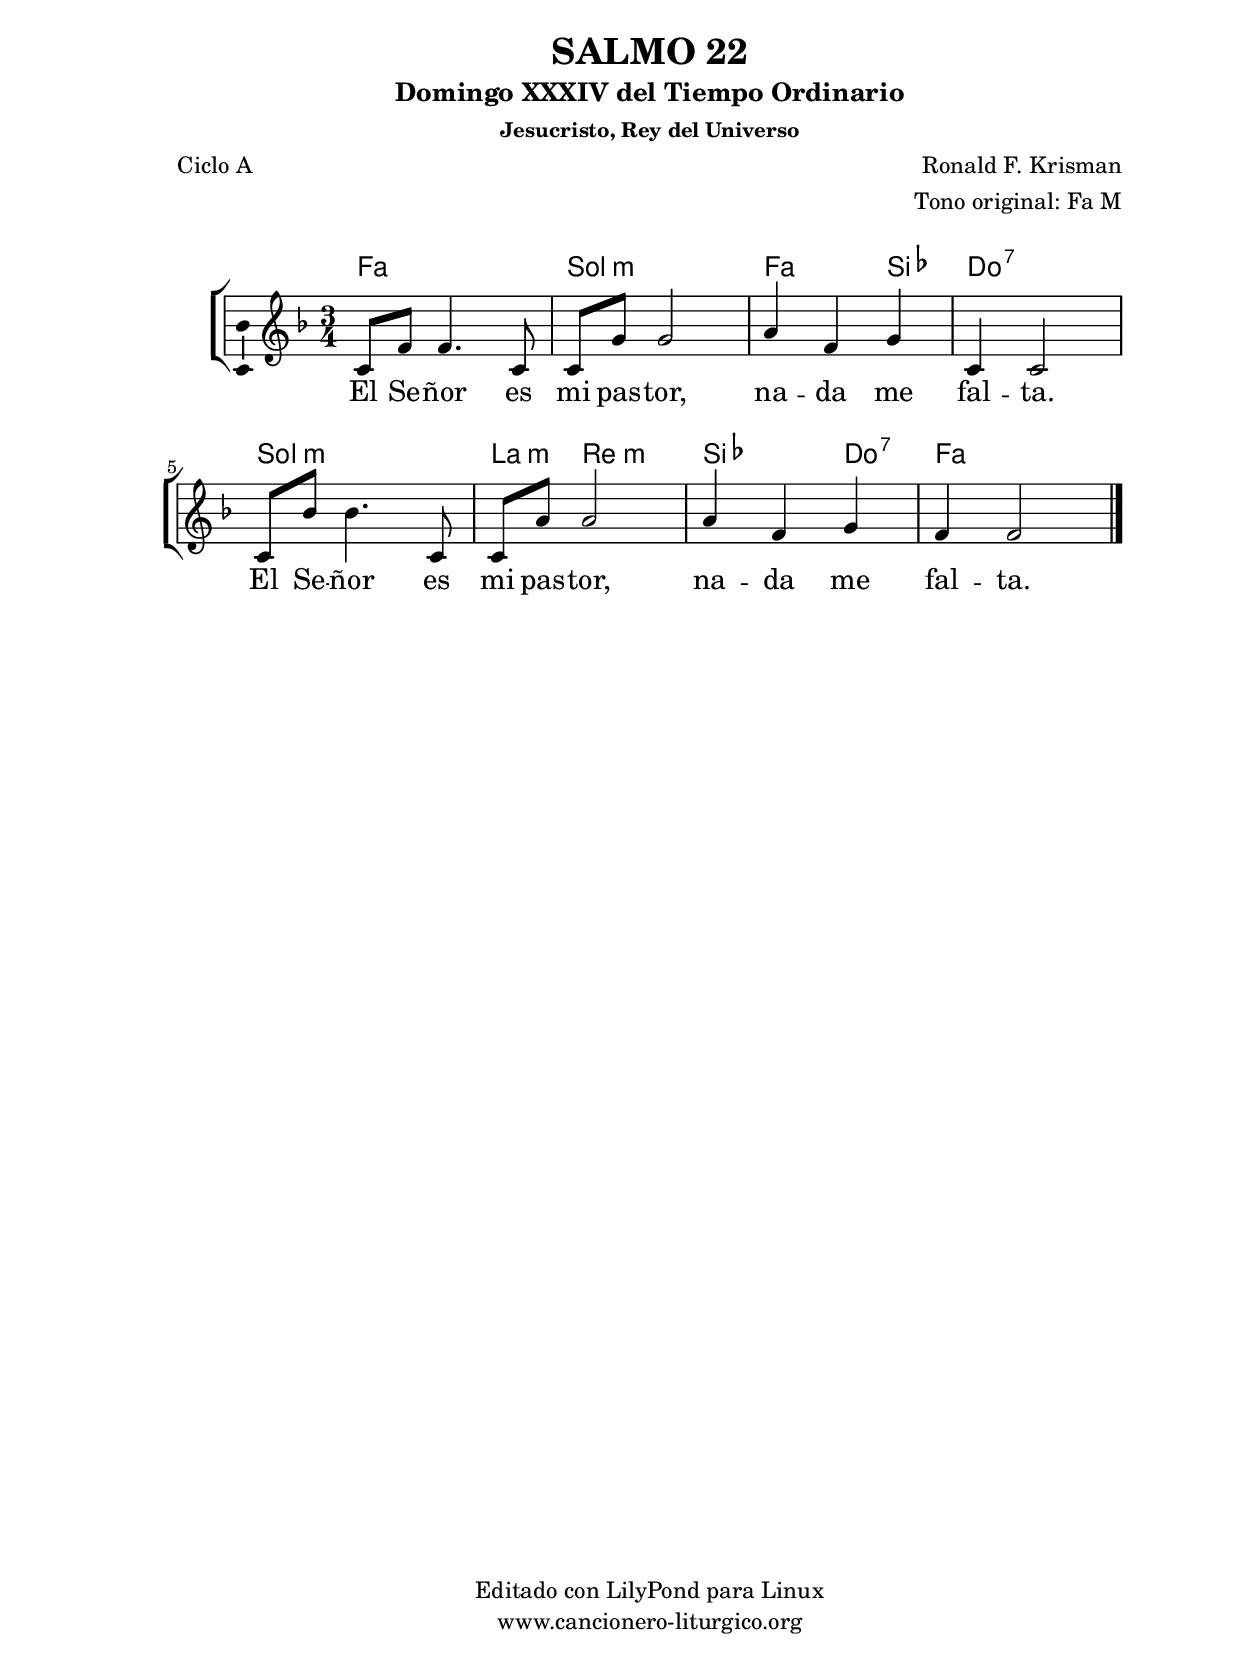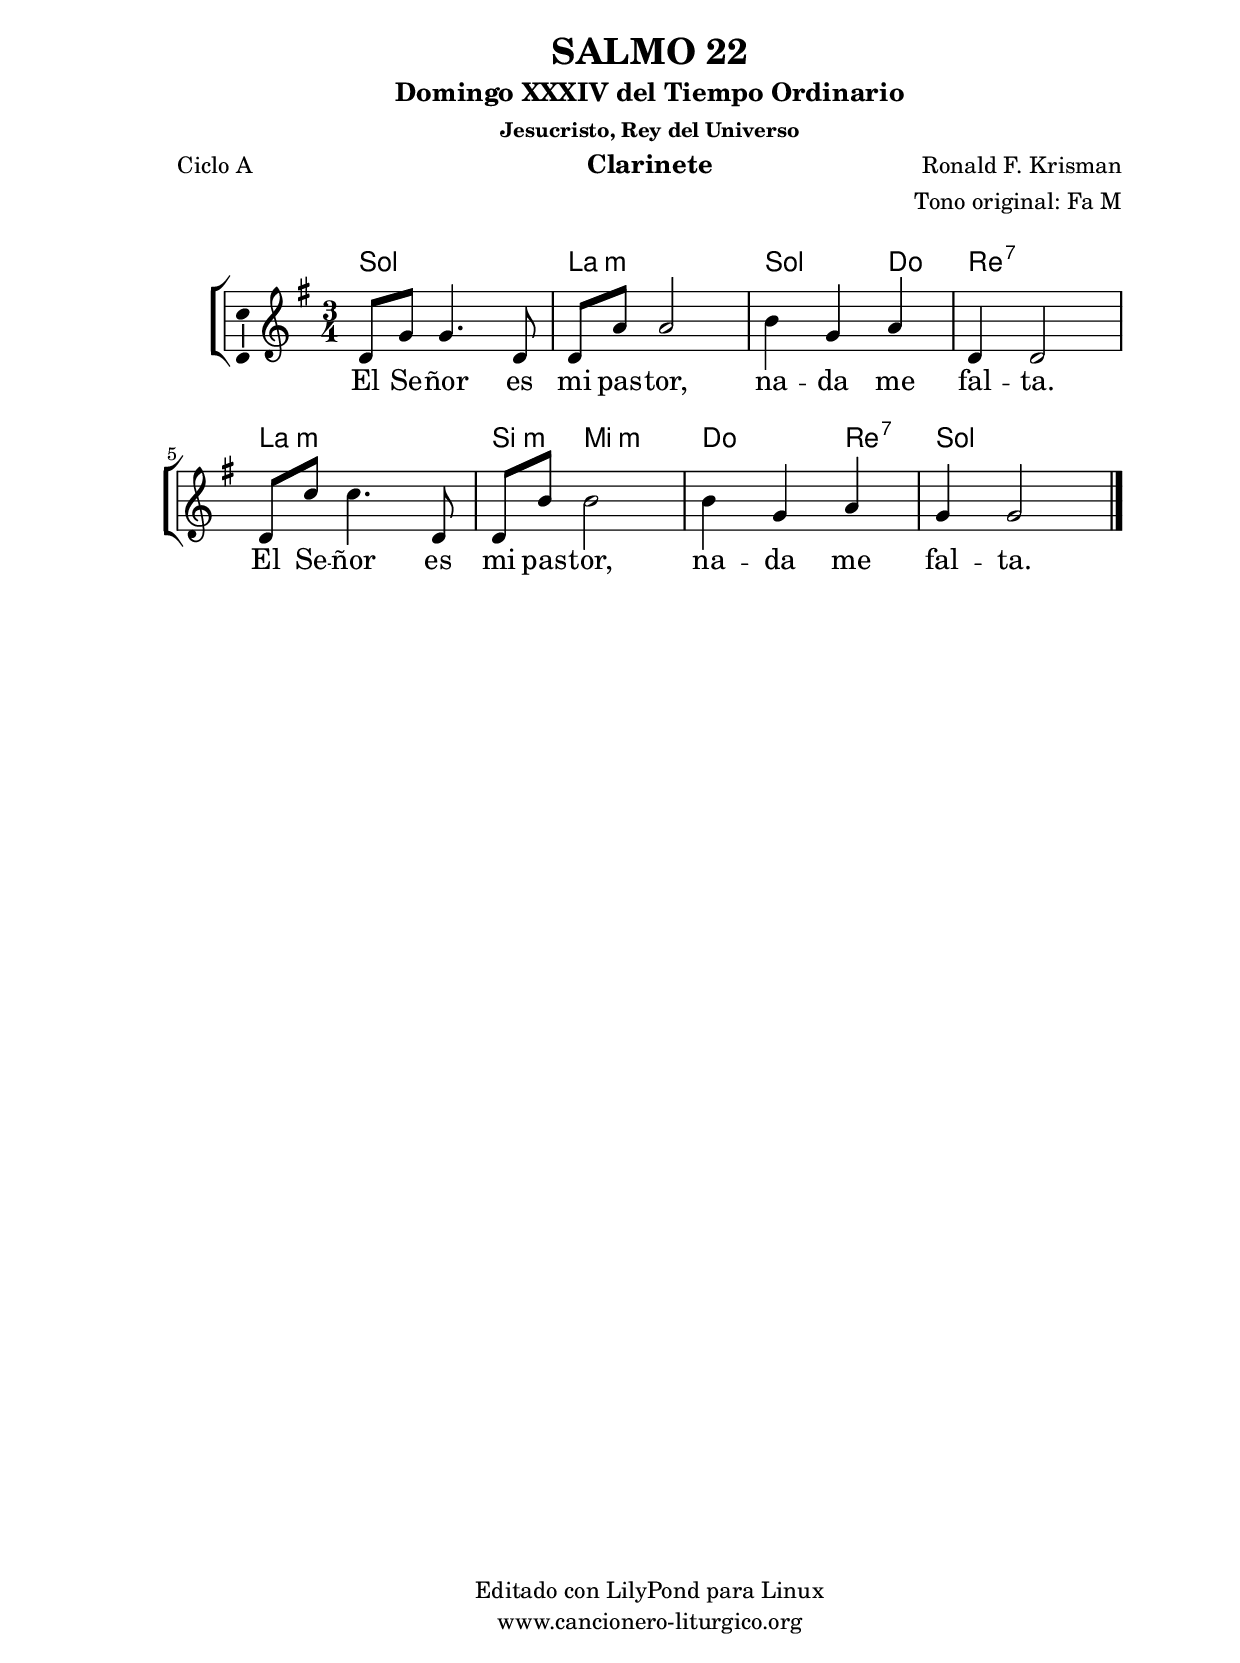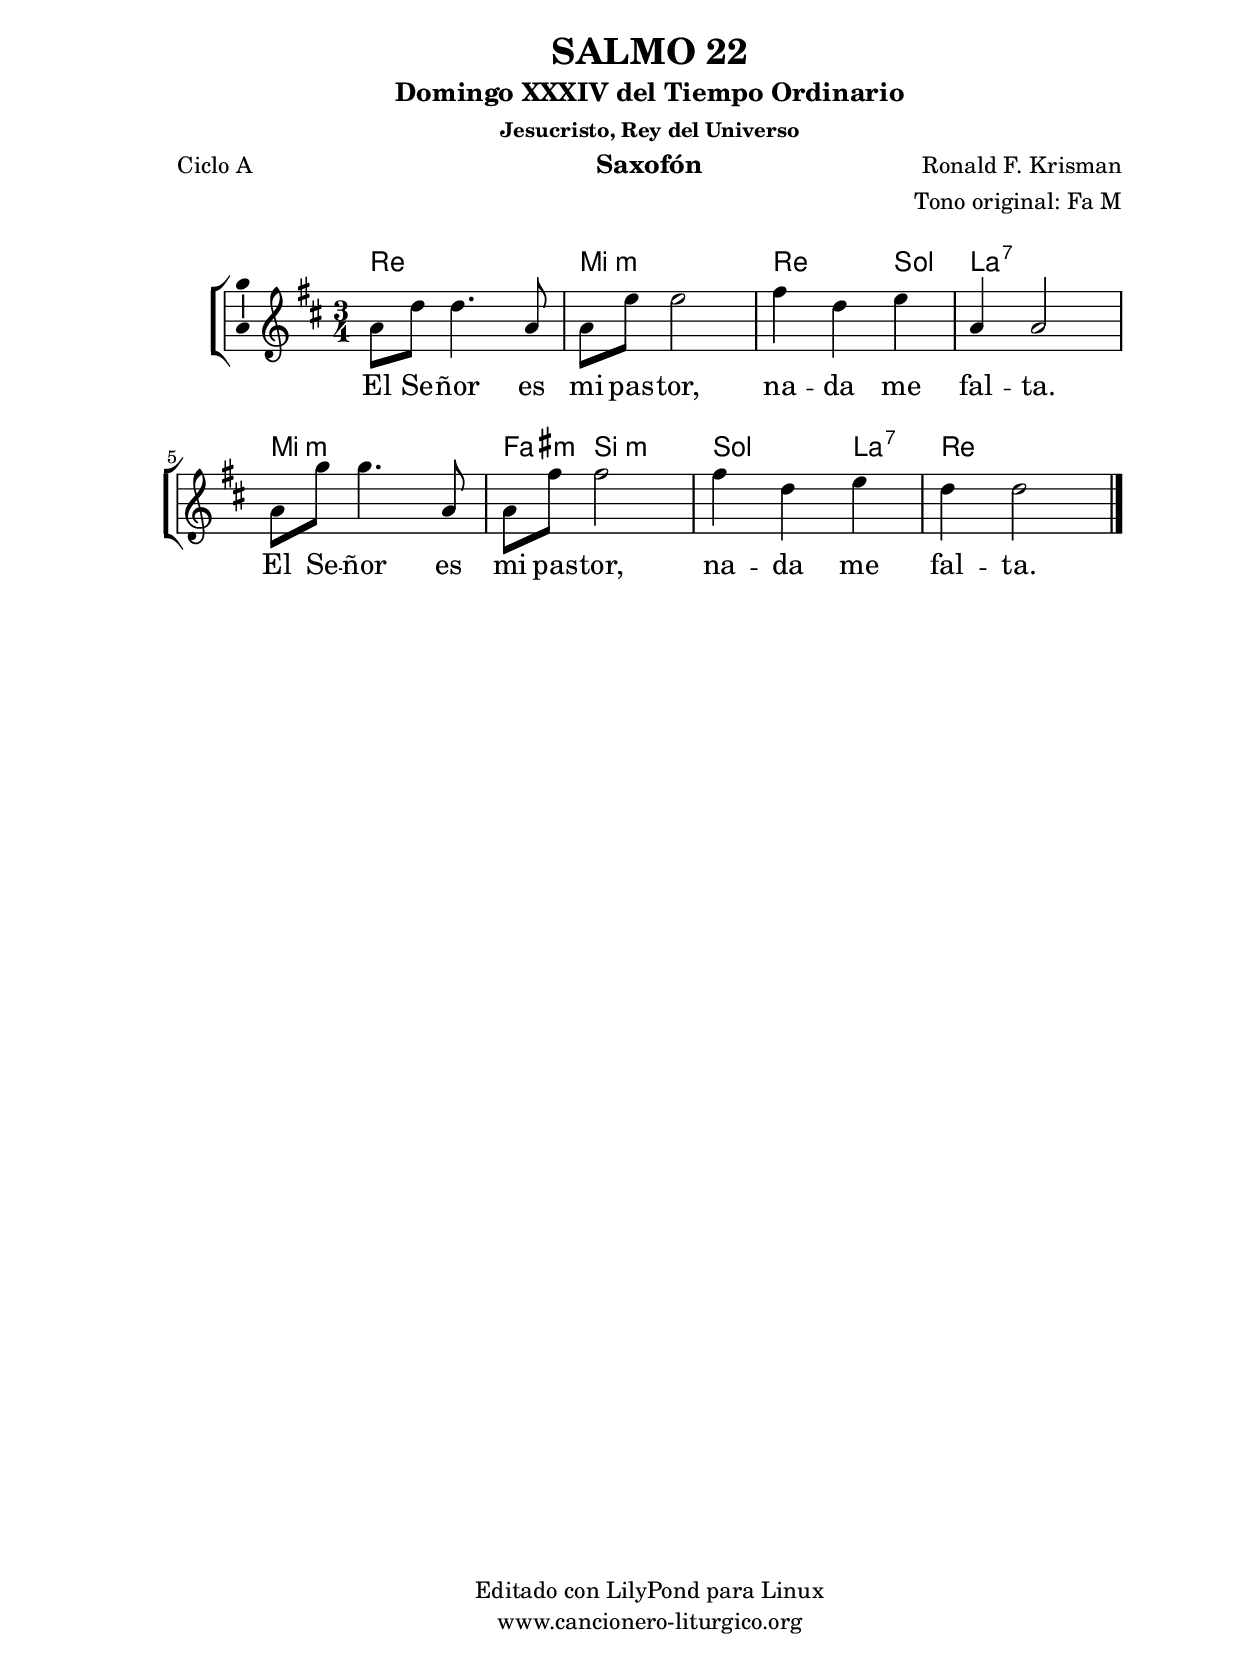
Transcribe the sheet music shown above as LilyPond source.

%
%para convertir .midi en .wav:
%timidity filename.midi -Ow -o finename.wav
%
%
%Para convertir de .wav a .mp3:
%lame -h -m j filename.wav
%
%
%para escuchar el midi:
%timidity nombrefichero.midi
%


%versión de lilypond para la que se ha escrito esta partitura:
\version "2.16.0"

	%Tamaño papel
	#(set-default-paper-size "a4")
	%Tamaño partitura
	#(set-global-staff-size 20)
	%No responde al pulsar sobre una nota
	#(ly:set-option 'point-and-click #f)

%parámetros del encabezamiento:
\header {
	title = "SALMO 22"
	subtitle = "Domingo XXXIV del Tiempo Ordinario"
	subsubtitle = "Jesucristo, Rey del Universo"
	composer = "Ronald F. Krisman"
	poet = "Ciclo A"
	meter = ""
	arranger = "Tono original: Fa M"
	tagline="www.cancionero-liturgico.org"
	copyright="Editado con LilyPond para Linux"
	tiempo = "Ordinario"
	usos = "Salmo"
	letra = "El Señor es mi pastor, nada me falta."
	}

%parámetros asociados al papel:
\paper  {
	oddHeaderMarkup = \markup {\fill-line { \on-the-fly #not-first-page \fromproperty #'header:title \on-the-fly #not-first-page \fromproperty #'header:composer }}
	evenHeaderMarkup = \markup {\fill-line { \fromproperty #'header:composer \fromproperty #'header:title }}
	#(set-paper-size "a4")
	print-page-number = ##f
	first-page-number = 1
	print-first-page-number = ##f
%	head-separation = 3.0 \cm
	top-margin = 2.0 \cm
	bottom-margin = 0.5\cm
%%%	bottom-margin = -1.0\cm
	left-margin = 3.0 \cm
	line-width = 16.0 \cm 
	indent = 8\mm
	interscoreline = 2.\mm
	between-system-space = 15\mm
%	para que las partituras no llenen la hoja:
	ragged-bottom = ##t
%	idem para la última hoja:
	ragged-last-bottom = ##f
%	para que las partituras llenen el ancho del papel:
	ragged-last = ##f
	after-title-space = 2.5 \cm
%page-count=1
%system-count=1

	%Flexible Vertical Spacing
%	markup-markup-spacing =
%	#'((basic-distance . 15) (minimum-distance . 15) (padding . 3))
	markup-system-spacing =
	#'((basic-distance . 15) (minimum-distance . 15) (padding . 3))
	system-system-spacing =
	#'((basic-distance . 15) (minimum-distance . 15) (padding . 3))
	score-system-spacing =
	#'((basic-distance . 15) (minimum-distance . 15) (padding . 5))
%	top-system-spacing = % header
%	#'((basic-distance . 8) (minimum-distance . 0) (padding . 3))
%	top-markup-spacing =
%	#'((basic-distance . 20) (minimum-distance . 20) (padding . 3))
	last-bottom-spacing = % footer
	#'((basic-distance . 5) (minimum-distance . 5) (padding . 3))
%	score-markup-spacing =
%	#'((basic-distance . 16) (minimum-distance . 13) (padding . 3))

	}


%parámetros que afectan a toda la partitura:
global =  {
	%clave de sol (G):
	\clef G
	%armadura:
%%%	\transpose ees c
	\key f \major
	\tempo 4=79
	\set Score.tempoHideNote = ##t
	}


acordes = {
	\italianChords
	\chordmode {
%%%	\transpose ees c
{

f2. g:m f2 bes4 c2.:7
g2.:m a4:m d2:m bes2 c4:7 f2.

	}
	}
}


melodia = 
%%%	\transpose ees c
{
	\relative c'{

\time 3/4
c8 f f4. c8
c8 g' g2
a4 f4 g
c,4 c2
c8 bes' bes4. c,8
c8 a' a2
a4 f g
f4 f2

%\bar "||"
%\break

	\bar "|."
	}
	}


texto = \lyricmode {
El Se -- ñor es mi pas -- tor,
na -- da me fal -- ta.
El Se -- ñor es mi pas -- tor,
na -- da me fal -- ta.
	}


acordesStaff = \context ChordNames = acordesStaff <<
	\set chordChanges = ##t
	\acordes
	>>


vozStaff = \context Voice = vozStaff
\with {\consists "Ambitus_engraver"}
<<
%	\set Staff.instrumentName = ""
%	\set Staff.shortInstrumentName = ""
%	\set Staff.midiInstrument = #"clarinet"
%	\set Staff.midiInstrument = #"cello"
%	\set Staff.midiInstrument = #"flute"
	\set Staff.midiInstrument = #"electric guitar (jazz)"
%	\set Staff.midiInstrument = #"english horn"
%	\set Staff.midiInstrument = #"violin"
%	\set Staff.midiInstrument = #"glockenspiel"
	\set Staff.midiMinimumVolume = #0.7
	\set Staff.midiMaximumVolume = #0.9
	\global
	\melodia
	>>


textoStaff = \context Lyrics = textoStaff <<
	\lyricsto vozStaff \texto
	>>

\book {
	\score {
		\context ChoirStaff {
			\override StaffGroup.SystemStartBracket #'collapse-height = #1
			\override Score.SystemStartBar #'collapse-height = #1
			<<
			\acordesStaff
			\vozStaff
			\textoStaff
			>>
			}
		\layout {
	    		\context {
				\Lyrics
				\override LyricText #'font-size = #2
				}
	   		 \context {
				\Score
				%fontSize = #3
				\override StaffSymbol #'staff-space = #(magstep +3)
				%\override Beam #'thickness = #0.55
				%\override SpacingSpanner #'spacing-increment = #1.0
				%\override Slur #'height-limit = #1.5
				}
			}
		}
	\score {
		\unfoldRepeats
		\context ChoirStaff {
			<<
			\acordesStaff
			\vozStaff
			>>
			}
		\midi {
	  		\context {
	  			\Score
				tempoWholesPerMinute = #(ly:make-moment 70 4)
				}
			}
		}
	}

%Partitura para clarinete
#(define output-suffix "C")
\book {
	\header{
		instrument = "Clarinete"
		}
	\score {
		\context ChoirStaff {
			\override StaffGroup.SystemStartBracket #'collapse-height = #1
			\override Score.SystemStartBar #'collapse-height = #1
\transpose c d
			<<
			\acordesStaff
			\vozStaff
			\textoStaff
			>>
			}
		\layout {
	    		\context {
				\Lyrics
				\override LyricText #'font-size = #2
				}
	   		 \context {
				\Score
				%fontSize = #3
				\override StaffSymbol #'staff-space = #(magstep +3)
				%\override Beam #'thickness = #0.55
				%\override SpacingSpanner #'spacing-increment = #1.0
				%\override Slur #'height-limit = #1.5
				}
			}
		}
	}

%Partitura para saxofón
#(define output-suffix "S")
\book {
	\header{
		instrument = "Saxofón"
		}
	\score {
		\context ChoirStaff {
			\override StaffGroup.SystemStartBracket #'collapse-height = #1
			\override Score.SystemStartBar #'collapse-height = #1
\transpose c a
			<<
			\acordesStaff
			\vozStaff
			\textoStaff
			>>
			}
		\layout {
	    		\context {
				\Lyrics
				\override LyricText #'font-size = #2
				}
	   		 \context {
				\Score
				%fontSize = #3
				\override StaffSymbol #'staff-space = #(magstep +3)
				%\override Beam #'thickness = #0.55
				%\override SpacingSpanner #'spacing-increment = #1.0
				%\override Slur #'height-limit = #1.5
				}
			}
		}
	}

